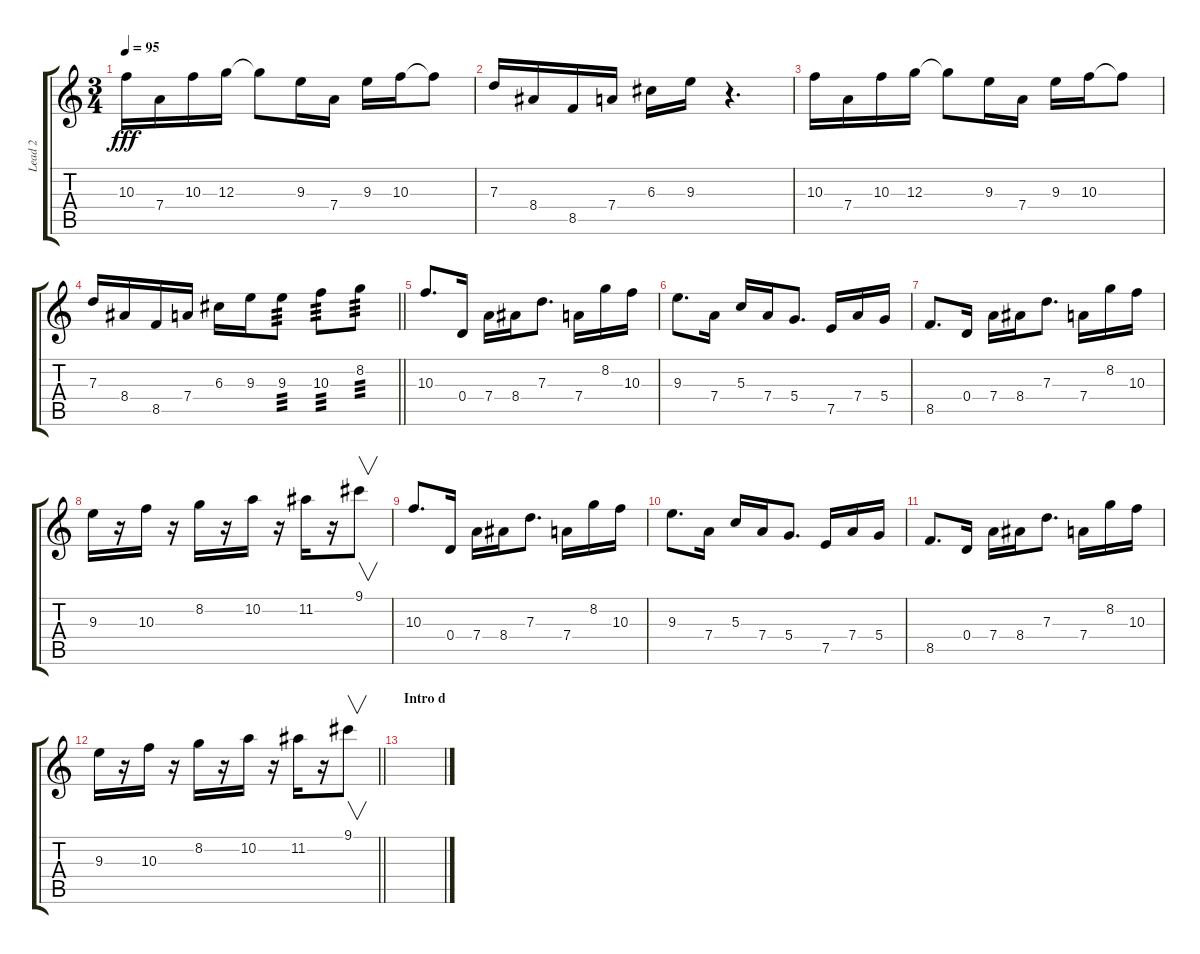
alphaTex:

\track ("Lead 2" "Lead 2") {instrument distortionguitar}
\staff {score tabs}
\tuning (E4 B3 G3 D3 A2 D2) {hide}
\ts (3 4)
\tempo 95
\clef g2
\ks c
10.3.16{dy fff} 7.4.16 10.3.16 12.3.16 12.3{t}.8 9.3.16 7.4.16 9.3.16 10.3.16 10.3{t}.8 |
7.3.16 8.4.16 8.5.16 7.4.16 6.3.16 9.3.16 r.4{d} |
10.3.16 7.4.16 10.3.16 12.3.16 12.3{t}.8 9.3.16 7.4.16 9.3.16 10.3.16 10.3{t}.8 |
\barLineRight lightlight
7.3.16 8.4.16 8.5.16 7.4.16 6.3.16 9.3.16 9.3.8{tp 3} 10.3.8{tp 3} 8.2.8{tp 3} |
10.3.8{d} 0.4.16 7.4.16 8.4.16 7.3.8{d} 7.4.16 8.2.16 10.3.16 |
9.3.8{d} 7.4.16 5.3.16 7.4.16 5.4.8{d} 7.5.16 7.4.16 5.4.16 |
8.5.8{d} 0.4.16 7.4.16 8.4.16 7.3.8{d} 7.4.16 8.2.16 10.3.16 |
9.3.16 r.16 10.3.16 r.16 8.2.16 r.16 10.2.16 r.16 11.2.16 r.16 9.1.8{v} |
10.3.8{d} 0.4.16 7.4.16 8.4.16 7.3.8{d} 7.4.16 8.2.16 10.3.16 |
9.3.8{d} 7.4.16 5.3.16 7.4.16 5.4.8{d} 7.5.16 7.4.16 5.4.16 |
8.5.8{d} 0.4.16 7.4.16 8.4.16 7.3.8{d} 7.4.16 8.2.16 10.3.16 |
\barLineRight lightlight
9.3.16 r.16 10.3.16 r.16 8.2.16 r.16 10.2.16 r.16 11.2.16 r.16 9.1.8{v} |
\section ("" "Intro d")
